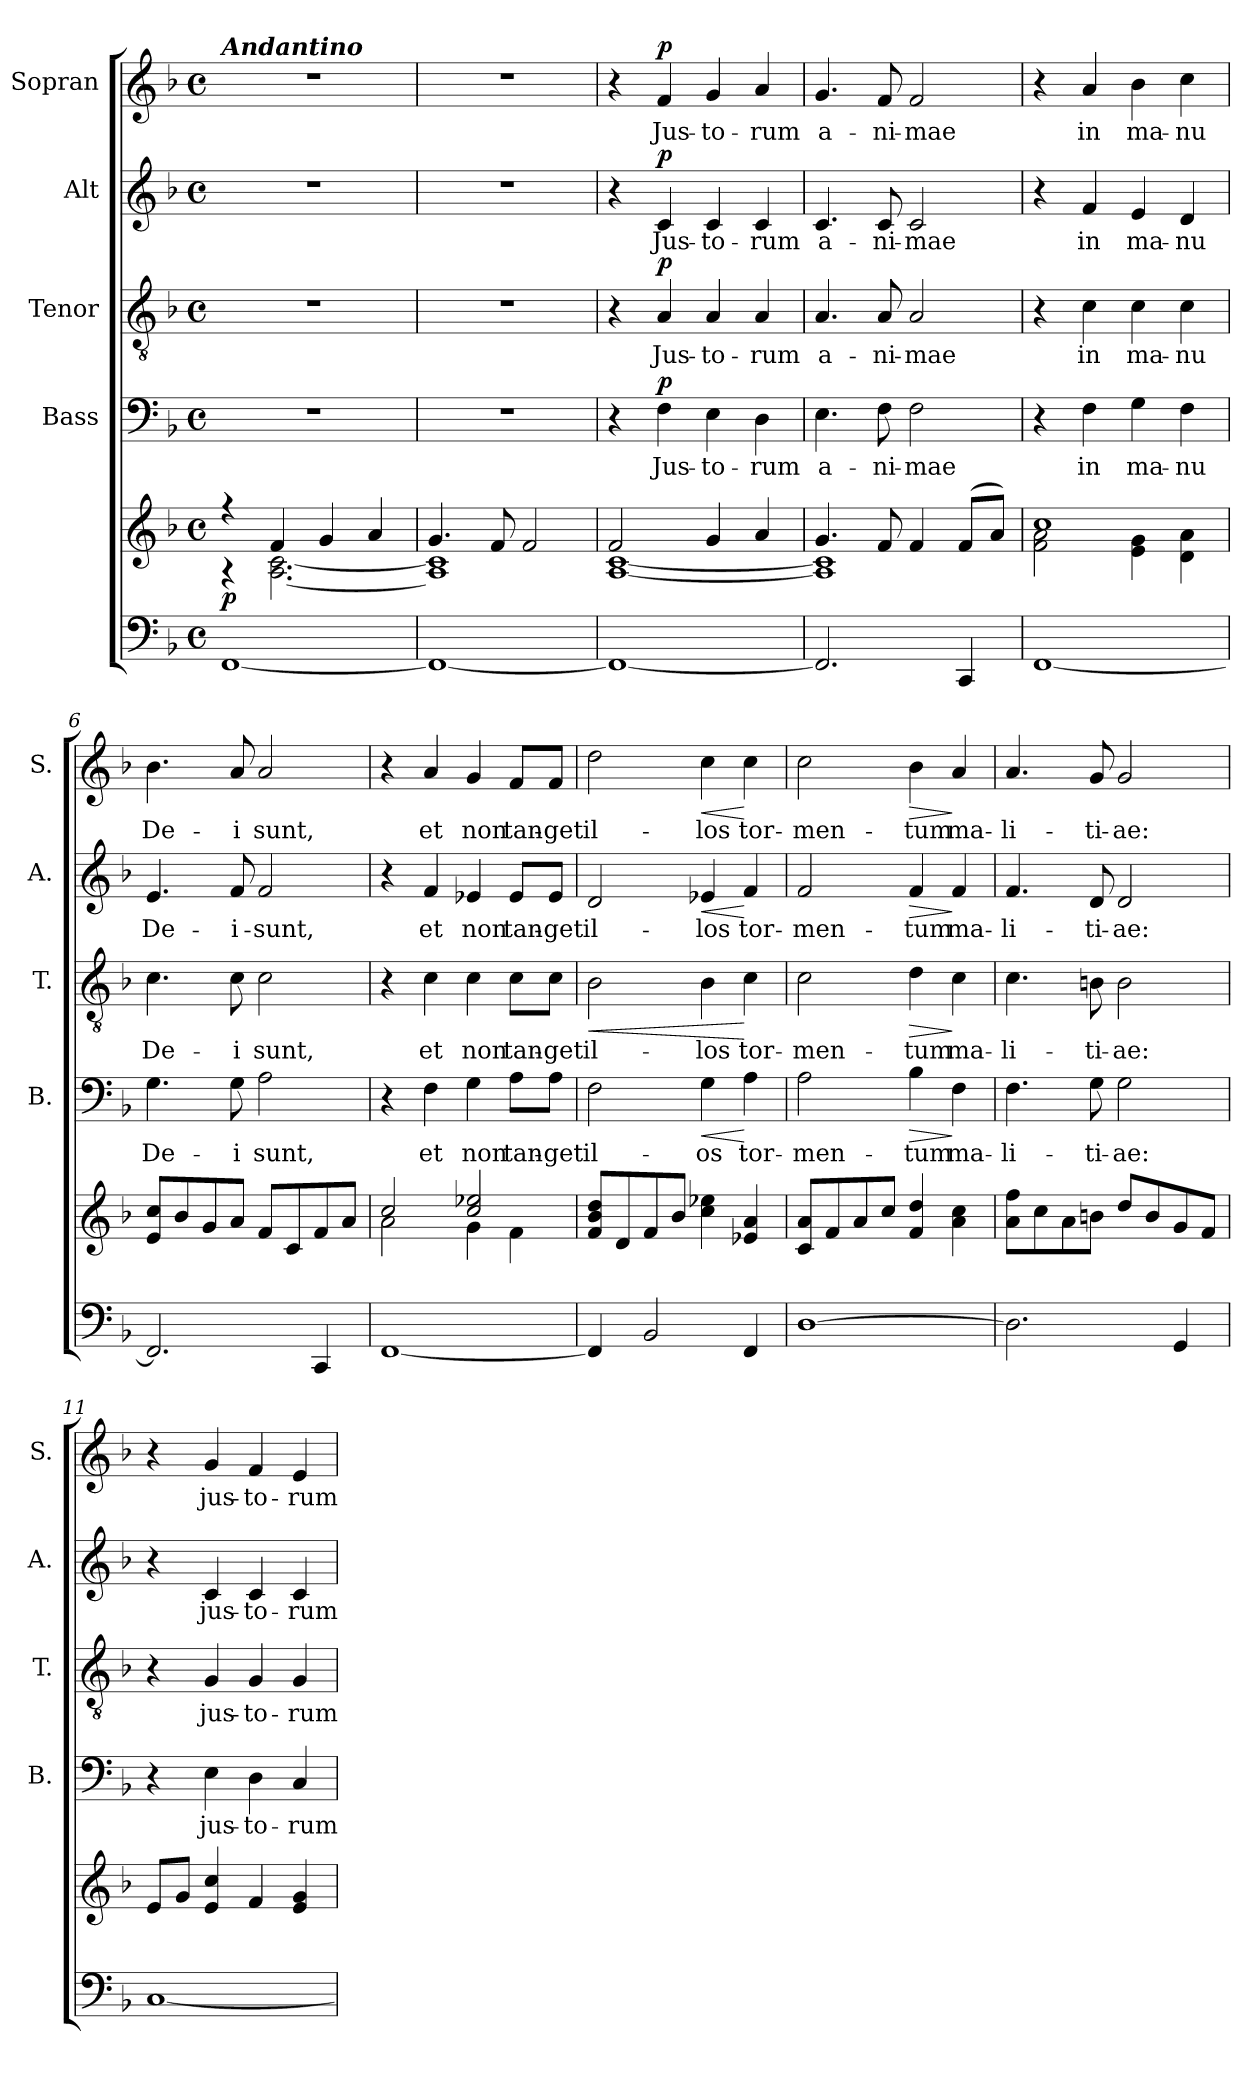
**kern	**kern	**dynam	**kern	**text	**dynam	**kern	**text	**dynam	**kern	**text	**dynam	**kern	**text	**dynam
*part5	*part5	*part5	*part4	*part4	*part4	*part3	*part3	*part3	*part2	*part2	*part2	*part1	*part1	*part1
*staff6	*staff5	*staff5/6	*staff4	*staff4	*staff4	*staff3	*staff3	*staff3	*staff2	*staff2	*staff2	*staff1	*staff1	*staff1
*	*	*	*I"Bass	*	*	*I"Tenor	*	*	*I"Alt	*	*	*I"Sopran	*	*
*	*	*	*I'B.	*	*	*I'T.	*	*	*I'A.	*	*	*I'S.	*	*
*clefF4	*clefG2	*	*clefF4	*	*	*clefGv2	*	*	*clefG2	*	*	*clefG2	*	*
*k[b-]	*k[b-]	*	*k[b-]	*	*	*k[b-]	*	*	*k[b-]	*	*	*k[b-]	*	*
*F:	*F:	*	*F:	*	*	*F:	*	*	*F:	*	*	*F:	*	*
*M4/4	*M4/4	*	*M4/4	*	*	*M4/4	*	*	*M4/4	*	*	*M4/4	*	*
*met(c)	*met(c)	*	*met(c)	*	*	*met(c)	*	*	*met(c)	*	*	*met(c)	*	*
=1	=1	=1	=1	=1	=1	=1	=1	=1	=1	=1	=1	=1	=1	=1
*	*^	*	*	*	*	*	*	*	*	*	*	*	*	*
!	!	!	!	!	!	!	!	!	!	!	!	!	!LO:TX:a:Bi:t=Andantino	!	!
!	!	!	!LO:DY:b	!	!	!	!	!	!	!	!	!	!	!	!
[1FF	4r	4r	p	1r	.	.	1r	.	.	1r	.	.	1r	.	.
.	4f/	[<2.A\ [<2.c\	.	.	.	.	.	.	.	.	.	.	.	.	.
.	4g/	.	.	.	.	.	.	.	.	.	.	.	.	.	.
.	4a/	.	.	.	.	.	.	.	.	.	.	.	.	.	.
=2	=2	=2	=2	=2	=2	=2	=2	=2	=2	=2	=2	=2	=2	=2	=2
1FF_	4.g/	1A] 1c]	.	1r	.	.	1r	.	.	1r	.	.	1r	.	.
.	8f/	.	.	.	.	.	.	.	.	.	.	.	.	.	.
.	2f/	.	.	.	.	.	.	.	.	.	.	.	.	.	.
=3	=3	=3	=3	=3	=3	=3	=3	=3	=3	=3	=3	=3	=3	=3	=3
1FF_	2f/	[<1A [<1c	.	4r	.	.	4r	.	.	4r	.	.	4r	.	.
!	!	!	!	!	!LO:LY:b	!LO:DY:a	!	!LO:LY:b	!LO:DY:a	!	!LO:LY:b	!LO:DY:a	!	!LO:LY:b	!LO:DY:a
.	.	.	.	4F\	Jus-	p	4A/	Jus-	p	4c/	Jus-	p	4f/	Jus-	p
!	!	!	!	!	!LO:LY:b	!	!	!LO:LY:b	!	!	!LO:LY:b	!	!	!LO:LY:b	!
.	4g/	.	.	4E\	-to-	.	4A/	-to-	.	4c/	-to-	.	4g/	-to-	.
!	!	!	!	!	!LO:LY:b	!	!	!LO:LY:b	!	!	!LO:LY:b	!	!	!LO:LY:b	!
.	4a/	.	.	4D\	-rum	.	4A/	-rum	.	4c/	-rum	.	4a/	-rum	.
=4	=4	=4	=4	=4	=4	=4	=4	=4	=4	=4	=4	=4	=4	=4	=4
!	!	!	!	!	!LO:LY:b	!	!	!LO:LY:b	!	!	!LO:LY:b	!	!	!LO:LY:b	!
2.FF/]	4.g/	1A] 1c]	.	4.E\	a-	.	4.A/	a-	.	4.c/	a-	.	4.g/	a-	.
!	!	!	!	!	!LO:LY:b	!	!	!LO:LY:b	!	!	!LO:LY:b	!	!	!LO:LY:b	!
.	8f/	.	.	8F\	-ni-	.	8A/	-ni-	.	8c/	-ni-	.	8f/	-ni-	.
!	!	!	!	!	!LO:LY:b	!	!	!LO:LY:b	!	!	!LO:LY:b	!	!	!LO:LY:b	!
.	4f/	.	.	2F\	-mae	.	2A/	-mae	.	2c/	-mae	.	2f/	-mae	.
4CC/	(<8f/L	.	.	.	.	.	.	.	.	.	.	.	.	.	.
.	8a/J)	.	.	.	.	.	.	.	.	.	.	.	.	.	.
=5	=5	=5	=5	=5	=5	=5	=5	=5	=5	=5	=5	=5	=5	=5	=5
[1FF	1cc	2f\ 2a\	.	4r	.	.	4r	.	.	4r	.	.	4r	.	.
!	!	!	!	!	!LO:LY:b	!	!	!LO:LY:b	!	!	!LO:LY:b	!	!	!LO:LY:b	!
.	.	.	.	4F\	in	.	4c\	in	.	4f/	in	.	4a/	in	.
!	!	!	!	!	!LO:LY:b	!	!	!LO:LY:b	!	!	!LO:LY:b	!	!	!LO:LY:b	!
.	.	4e\ 4g\	.	4G\	ma-	.	4c\	ma-	.	4e/	ma-	.	4b-\	ma-	.
!	!	!	!	!	!LO:LY:b	!	!	!LO:LY:b	!	!	!LO:LY:b	!	!	!LO:LY:b	!
.	.	4d\ 4a\	.	4F\	-nu	.	4c\	-nu	.	4d/	-nu	.	4cc\	-nu	.
!!LO:PB:g=z
=6	=6	=6	=6	=6	=6	=6	=6	=6	=6	=6	=6	=6	=6	=6	=6
!	!	!	!	!	!LO:LY:b	!	!	!LO:LY:b	!	!	!LO:LY:b	!	!	!LO:LY:b	!
*	*v	*v	*	*	*	*	*	*	*	*	*	*	*	*	*
2.FF/]	8e/ 8cc/L	.	4.G\	De-	.	4.c\	De-	.	4.e/	De-	.	4.b-\	De-	.
.	8b-/	.	.	.	.	.	.	.	.	.	.	.	.	.
.	8g/	.	.	.	.	.	.	.	.	.	.	.	.	.
!	!	!	!	!LO:LY:b	!	!	!LO:LY:b	!	!	!LO:LY:b	!	!	!LO:LY:b	!
.	8a/J	.	8G\	-i	.	8c\	-i	.	8f/	-i-	.	8a/	-i	.
!	!	!	!	!LO:LY:b	!	!	!LO:LY:b	!	!	!LO:LY:b	!	!	!LO:LY:b	!
.	8f/L	.	2A\	sunt,	.	2c\	sunt,	.	2f/	-sunt,	.	2a/	sunt,	.
.	8c/	.	.	.	.	.	.	.	.	.	.	.	.	.
4CC/	8f/	.	.	.	.	.	.	.	.	.	.	.	.	.
.	8a/J	.	.	.	.	.	.	.	.	.	.	.	.	.
=7	=7	=7	=7	=7	=7	=7	=7	=7	=7	=7	=7	=7	=7	=7
*	*^	*	*	*	*	*	*	*	*	*	*	*	*	*
[1FF	2cc/	2a\	.	4r	.	.	4r	.	.	4r	.	.	4r	.	.
!	!	!	!	!	!LO:LY:b	!	!	!LO:LY:b	!	!	!LO:LY:b	!	!	!LO:LY:b	!
.	.	.	.	4F\	et	.	4c\	et	.	4f/	et	.	4a/	et	.
!	!	!	!	!	!LO:LY:b	!	!	!LO:LY:b	!	!	!LO:LY:b	!	!	!LO:LY:b	!
.	2cc/ 2ee-X/	4g\	.	4G\	non	.	4c\	non	.	4e-X/	non	.	4g/	non	.
!	!	!	!	!	!LO:LY:b	!	!	!LO:LY:b	!	!	!LO:LY:b	!	!	!LO:LY:b	!
.	.	4f\	.	8A\L	tan-	.	8c\L	tan-	.	8e-/L	tan-	.	8f/L	tan-	.
!	!	!	!	!	!LO:LY:b	!	!	!LO:LY:b	!	!	!LO:LY:b	!	!	!LO:LY:b	!
.	.	.	.	8A\J	-get	.	8c\J	-get	.	8e-/J	-get	.	8f/J	-get	.
*	*v	*v	*	*	*	*	*	*	*	*	*	*	*	*	*
=8	=8	=8	=8	=8	=8	=8	=8	=8	=8	=8	=8	=8	=8	=8
!	!	!	!	!LO:LY:b	!	!	!LO:LY:b	!LO:HP:b	!	!LO:LY:b	!	!	!LO:LY:b	!
4FF/]	8f/ 8b-/ 8dd/L	.	2F\	il-	.	2B-\	il-	<	2d/	il-	.	2dd\	il-	.
.	8d/	.	.	.	.	.	.	.	.	.	.	.	.	.
2BB-/	8f/	.	.	.	.	.	.	.	.	.	.	.	.	.
.	8b-/J	.	.	.	.	.	.	.	.	.	.	.	.	.
!	!	!	!	!LO:LY:b	!LO:HP:b	!	!LO:LY:b	!	!	!LO:LY:b	!LO:HP:b	!	!LO:LY:b	!LO:HP:b
.	4cc\ 4ee-X\	.	4G\	-os	<	4B-\	-los	.	4e-X/	-los	<	4cc\	-los	<
!	!	!	!	!LO:LY:b	!	!	!LO:LY:b	!	!	!LO:LY:b	!	!	!LO:LY:b	!
4FF/	4e-X/ 4a/	.	4A\	tor-	[	4c\	tor-	[	4f/	tor-	[	4cc\	tor-	[
=9	=9	=9	=9	=9	=9	=9	=9	=9	=9	=9	=9	=9	=9	=9
!	!	!	!	!LO:LY:b	!	!	!LO:LY:b	!	!	!LO:LY:b	!	!	!LO:LY:b	!
[1D	8c/ 8a/L	.	2A\	-men-	.	2c\	-men-	.	2f/	-men-	.	2cc\	-men-	.
.	8f/	.	.	.	.	.	.	.	.	.	.	.	.	.
.	8a/	.	.	.	.	.	.	.	.	.	.	.	.	.
.	8cc/J	.	.	.	.	.	.	.	.	.	.	.	.	.
!	!	!	!	!LO:LY:b	!LO:HP:b	!	!LO:LY:b	!LO:HP:b	!	!LO:LY:b	!LO:HP:b	!	!LO:LY:b	!LO:HP:b
.	4f/ 4dd/	.	4B-\	-tum	>	4d\	-tum	>	4f/	-tum	>	4b-\	-tum	>
!	!	!	!	!LO:LY:b	!	!	!LO:LY:b	!	!	!LO:LY:b	!	!	!LO:LY:b	!
.	4a\ 4cc\	.	4F\	ma-	]	4c\	ma-	]	4f/	ma-	]	4a/	ma-	]
=10	=10	=10	=10	=10	=10	=10	=10	=10	=10	=10	=10	=10	=10	=10
!	!	!	!	!LO:LY:b	!	!	!LO:LY:b	!	!	!LO:LY:b	!	!	!LO:LY:b	!
2.D\]	8a\ 8ff\L	.	4.F\	-li-	.	4.c\	-li-	.	4.f/	-li-	.	4.a/	-li-	.
.	8cc\	.	.	.	.	.	.	.	.	.	.	.	.	.
.	8a\	.	.	.	.	.	.	.	.	.	.	.	.	.
!	!	!	!	!LO:LY:b	!	!	!LO:LY:b	!	!	!LO:LY:b	!	!	!LO:LY:b	!
.	8bn\J	.	8G\	-ti-	.	8Bn\	-ti-	.	8d/	-ti-	.	8g/	-ti-	.
!	!	!	!	!LO:LY:b	!	!	!LO:LY:b	!	!	!LO:LY:b	!	!	!LO:LY:b	!
.	8dd/L	.	2G\	-ae:	.	2B\	-ae:	.	2d/	-ae:	.	2g/	-ae:	.
.	8b/	.	.	.	.	.	.	.	.	.	.	.	.	.
4GG/	8g/	.	.	.	.	.	.	.	.	.	.	.	.	.
.	8f/J	.	.	.	.	.	.	.	.	.	.	.	.	.
!!LO:LB:g=z
=11	=11	=11	=11	=11	=11	=11	=11	=11	=11	=11	=11	=11	=11	=11
[1C	8e/L	.	4r	.	.	4r	.	.	4r	.	.	4r	.	.
.	8g/J	.	.	.	.	.	.	.	.	.	.	.	.	.
!	!	!	!	!LO:LY:b	!	!	!LO:LY:b	!	!	!LO:LY:b	!	!	!LO:LY:b	!
.	4e/ 4cc/	.	4E\	jus-	.	4G/	jus-	.	4c/	jus-	.	4g/	jus-	.
!	!	!	!	!LO:LY:b	!	!	!LO:LY:b	!	!	!LO:LY:b	!	!	!LO:LY:b	!
.	4f/	.	4D\	-to-	.	4G/	-to-	.	4c/	-to-	.	4f/	-to-	.
!	!	!	!	!LO:LY:b	!	!	!LO:LY:b	!	!	!LO:LY:b	!	!	!LO:LY:b	!
.	4e/ 4g/	.	4C/	-rum	.	4G/	-rum	.	4c/	-rum	.	4e/	-rum	.
=	=	=	=	=	=	=	=	=	=	=	=	=	=	=
*-	*-	*-	*-	*-	*-	*-	*-	*-	*-	*-	*-	*-	*-	*-
